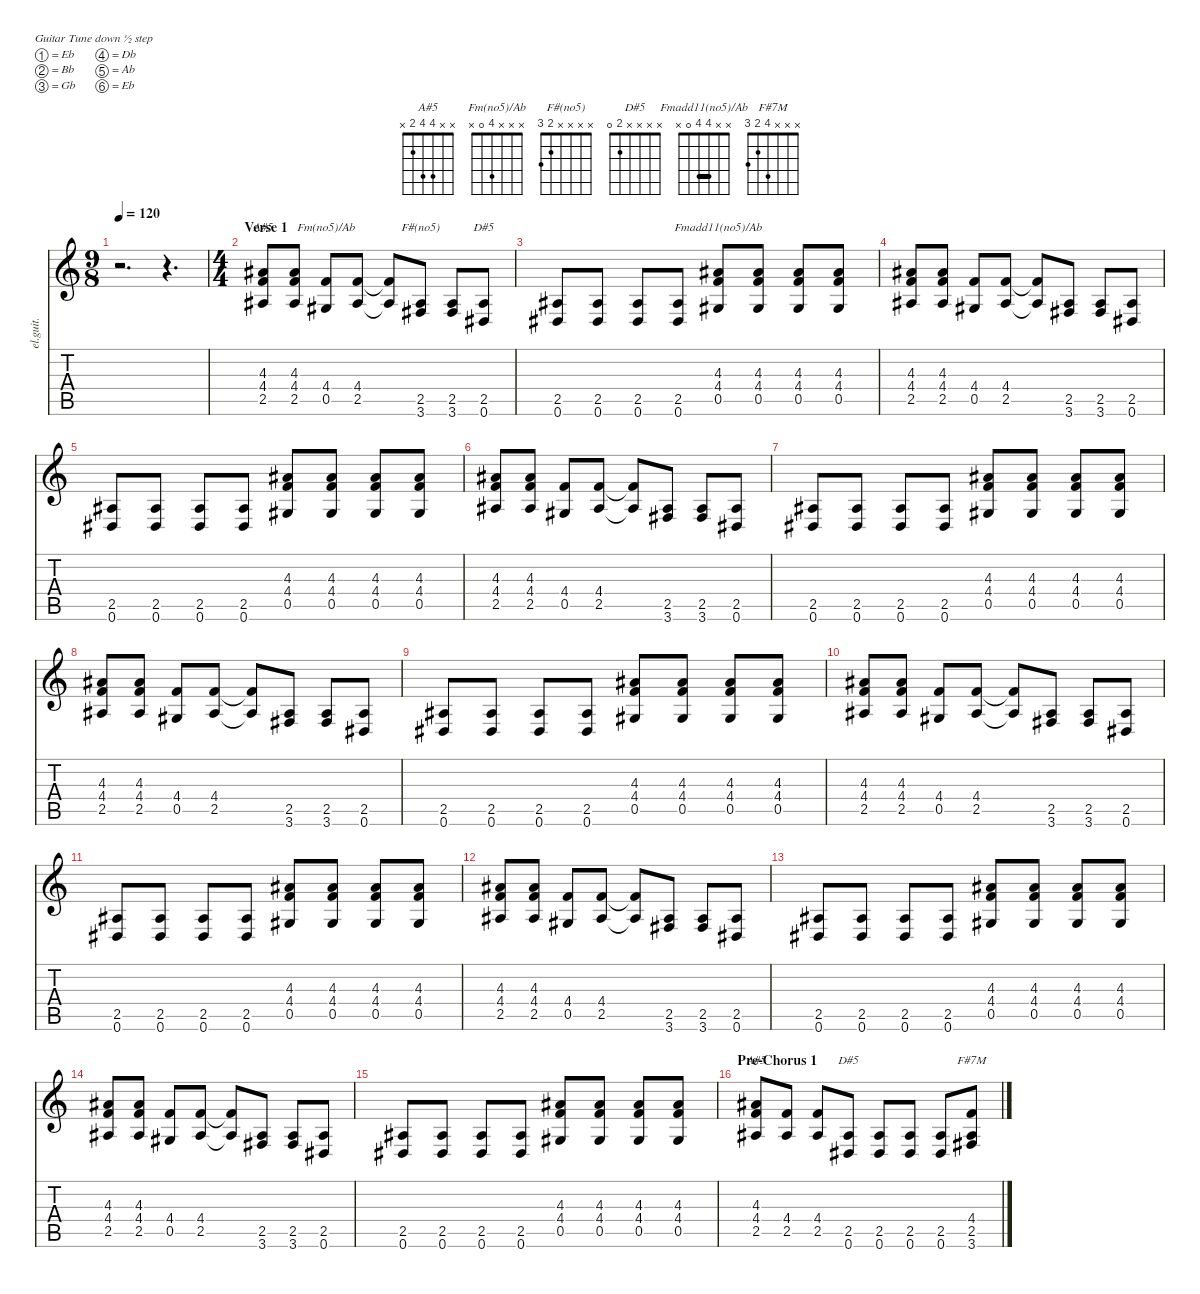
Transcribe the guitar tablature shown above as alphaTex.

\defaultSystemsLayout 4
\hideDynamics
\bracketExtendMode nobrackets
\otherSystemsTrackNameOrientation horizontal
\track ("Billy Corgan (Clean Rhythm)" "el.guit.") {instrument electricguitarclean}
\staff {score tabs}
\tuning (Eb4 Bb3 Gb3 Db3 Ab2 Eb2)
\chord ("A#5" x x 4 4 2 x)
\chord ("Fm(no5)/Ab" x x x 4 0 x)
\chord ("F#(no5)" x x x x 2 3)
\chord ("D#5" x x x x 2 0)
\chord ("Fmadd11(no5)/Ab" x x 4 4 0 x) {barre 4}
\chord ("F#7M" x x x 4 2 3)
\ts (9 8)
\beaming (8 2 2 2 3)
\tempo 120
\clef g2
\ks c
r.2{d dy mf instrument electricguitarclean beam Down} r.4{d beam Down} |
\ts (4 4)
\beaming (8 2 2 2 2)
\section ("" "Verse 1")
(4.3{acc #} 4.4 2.5{acc #}).8{ch "A#5" beam Up} (4.3{acc #} 4.4 2.5{acc #}).8{beam Up} (4.4 0.5{acc #}).8{ch "Fm(no5)/Ab" beam Up} (4.4 2.5{acc #}).8{beam Up} (4.4{t} 2.5{t acc #}).8{beam Up} (2.5{acc #} 3.6{acc #}).8{ch "F#(no5)" beam Up} (2.5{acc #} 3.6{acc #}).8{beam Up} (2.5{acc #} 0.6{acc #}).8{ch "D#5" beam Up} |
(2.5{acc #} 0.6{acc #}).8{beam Up} (2.5{acc #} 0.6{acc #}).8{beam Up} (2.5{acc #} 0.6{acc #}).8{beam Up} (2.5{acc #} 0.6{acc #}).8{beam Up} (4.3{acc #} 4.4 0.5{acc #}).8{ch "Fmadd11(no5)/Ab" beam Up} (4.3{acc #} 4.4 0.5{acc #}).8{beam Up} (4.3{acc #} 4.4 0.5{acc #}).8{beam Up} (4.3{acc #} 4.4 0.5{acc #}).8{beam Up} |
(4.3{acc #} 4.4 2.5{acc #}).8{beam Up} (4.3{acc #} 4.4 2.5{acc #}).8{beam Up} (4.4 0.5{acc #}).8{beam Up} (4.4 2.5{acc #}).8{beam Up} (4.4{t} 2.5{t acc #}).8{beam Up} (2.5{acc #} 3.6{acc #}).8{beam Up} (2.5{acc #} 3.6{acc #}).8{beam Up} (2.5{acc #} 0.6{acc #}).8{beam Up} |
(2.5{acc #} 0.6{acc #}).8{beam Up} (2.5{acc #} 0.6{acc #}).8{beam Up} (2.5{acc #} 0.6{acc #}).8{beam Up} (2.5{acc #} 0.6{acc #}).8{beam Up} (4.3{acc #} 4.4 0.5{acc #}).8{beam Up} (4.3{acc #} 4.4 0.5{acc #}).8{beam Up} (4.3{acc #} 4.4 0.5{acc #}).8{beam Up} (4.3{acc #} 4.4 0.5{acc #}).8{beam Up} |
(4.3{acc #} 4.4 2.5{acc #}).8{beam Up} (4.3{acc #} 4.4 2.5{acc #}).8{beam Up} (4.4 0.5{acc #}).8{beam Up} (4.4 2.5{acc #}).8{beam Up} (4.4{t} 2.5{t acc #}).8{beam Up} (2.5{acc #} 3.6{acc #}).8{beam Up} (2.5{acc #} 3.6{acc #}).8{beam Up} (2.5{acc #} 0.6{acc #}).8{beam Up} |
(2.5{acc #} 0.6{acc #}).8{beam Up} (2.5{acc #} 0.6{acc #}).8{beam Up} (2.5{acc #} 0.6{acc #}).8{beam Up} (2.5{acc #} 0.6{acc #}).8{beam Up} (4.3{acc #} 4.4 0.5{acc #}).8{beam Up} (4.3{acc #} 4.4 0.5{acc #}).8{beam Up} (4.3{acc #} 4.4 0.5{acc #}).8{beam Up} (4.3{acc #} 4.4 0.5{acc #}).8{beam Up} |
(4.3{acc #} 4.4 2.5{acc #}).8{beam Up} (4.3{acc #} 4.4 2.5{acc #}).8{beam Up} (4.4 0.5{acc #}).8{beam Up} (4.4 2.5{acc #}).8{beam Up} (4.4{t} 2.5{t acc #}).8{beam Up} (2.5{acc #} 3.6{acc #}).8{beam Up} (2.5{acc #} 3.6{acc #}).8{beam Up} (2.5{acc #} 0.6{acc #}).8{beam Up} |
(2.5{acc #} 0.6{acc #}).8{beam Up} (2.5{acc #} 0.6{acc #}).8{beam Up} (2.5{acc #} 0.6{acc #}).8{beam Up} (2.5{acc #} 0.6{acc #}).8{beam Up} (4.3{acc #} 4.4 0.5{acc #}).8{beam Up} (4.3{acc #} 4.4 0.5{acc #}).8{beam Up} (4.3{acc #} 4.4 0.5{acc #}).8{beam Up} (4.3{acc #} 4.4 0.5{acc #}).8{beam Up} |
(4.3{acc #} 4.4 2.5{acc #}).8{beam Up} (4.3{acc #} 4.4 2.5{acc #}).8{beam Up} (4.4 0.5{acc #}).8{beam Up} (4.4 2.5{acc #}).8{beam Up} (4.4{t} 2.5{t acc #}).8{beam Up} (2.5{acc #} 3.6{acc #}).8{beam Up} (2.5{acc #} 3.6{acc #}).8{beam Up} (2.5{acc #} 0.6{acc #}).8{beam Up} |
(2.5{acc #} 0.6{acc #}).8{beam Up} (2.5{acc #} 0.6{acc #}).8{beam Up} (2.5{acc #} 0.6{acc #}).8{beam Up} (2.5{acc #} 0.6{acc #}).8{beam Up} (4.3{acc #} 4.4 0.5{acc #}).8{beam Up} (4.3{acc #} 4.4 0.5{acc #}).8{beam Up} (4.3{acc #} 4.4 0.5{acc #}).8{beam Up} (4.3{acc #} 4.4 0.5{acc #}).8{beam Up} |
(4.3{acc #} 4.4 2.5{acc #}).8{beam Up} (4.3{acc #} 4.4 2.5{acc #}).8{beam Up} (4.4 0.5{acc #}).8{beam Up} (4.4 2.5{acc #}).8{beam Up} (4.4{t} 2.5{t acc #}).8{beam Up} (2.5{acc #} 3.6{acc #}).8{beam Up} (2.5{acc #} 3.6{acc #}).8{beam Up} (2.5{acc #} 0.6{acc #}).8{beam Up} |
(2.5{acc #} 0.6{acc #}).8{beam Up} (2.5{acc #} 0.6{acc #}).8{beam Up} (2.5{acc #} 0.6{acc #}).8{beam Up} (2.5{acc #} 0.6{acc #}).8{beam Up} (4.3{acc #} 4.4 0.5{acc #}).8{beam Up} (4.3{acc #} 4.4 0.5{acc #}).8{beam Up} (4.3{acc #} 4.4 0.5{acc #}).8{beam Up} (4.3{acc #} 4.4 0.5{acc #}).8{beam Up} |
(4.3{acc #} 4.4 2.5{acc #}).8{beam Up} (4.3{acc #} 4.4 2.5{acc #}).8{beam Up} (4.4 0.5{acc #}).8{beam Up} (4.4 2.5{acc #}).8{beam Up} (4.4{t} 2.5{t acc #}).8{beam Up} (2.5{acc #} 3.6{acc #}).8{beam Up} (2.5{acc #} 3.6{acc #}).8{beam Up} (2.5{acc #} 0.6{acc #}).8{beam Up} |
(2.5{acc #} 0.6{acc #}).8{beam Up} (2.5{acc #} 0.6{acc #}).8{beam Up} (2.5{acc #} 0.6{acc #}).8{beam Up} (2.5{acc #} 0.6{acc #}).8{beam Up} (4.3{acc #} 4.4 0.5{acc #}).8{beam Up} (4.3{acc #} 4.4 0.5{acc #}).8{beam Up} (4.3{acc #} 4.4 0.5{acc #}).8{beam Up} (4.3{acc #} 4.4 0.5{acc #}).8{beam Up} |
\section ("" "Pre-Chorus 1")
(4.3{acc #} 4.4 2.5{acc #}).8{ch "A#5" beam Up} (4.4 2.5{acc #}).8{beam Up} (4.4 2.5{acc #}).8{beam Up} (2.5{acc #} 0.6{acc #}).8{ch "D#5" beam Up} (2.5{acc #} 0.6{acc #}).8{beam Up} (2.5{acc #} 0.6{acc #}).8{beam Up} (2.5{acc #} 0.6{acc #}).8{beam Up} (4.4 2.5{acc #} 3.6{acc #}).8{ch "F#7M" beam Up}
